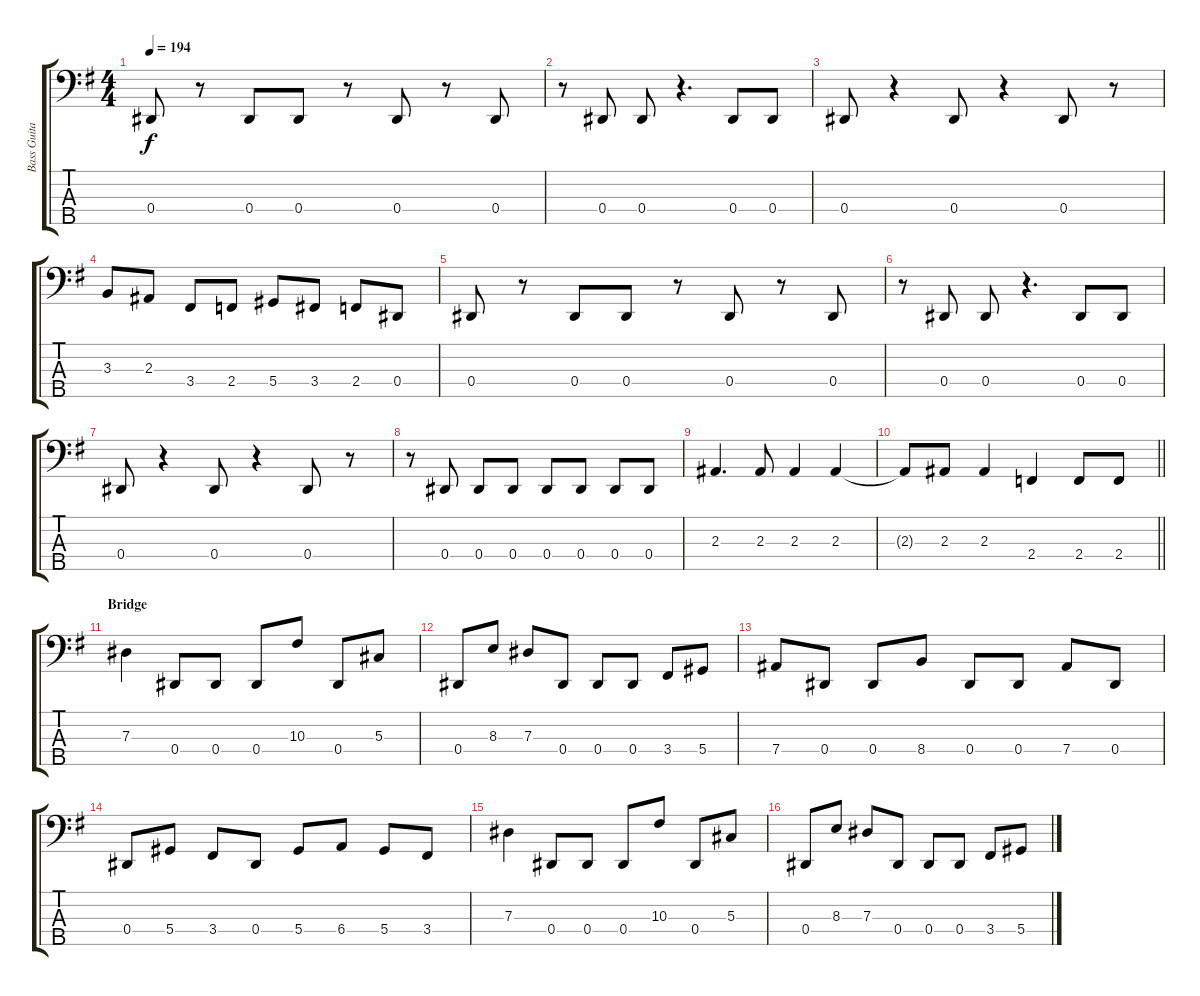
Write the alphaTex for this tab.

\track ("Bass Guitar" "Bass Guita") {instrument electricbassfinger}
\staff {score tabs}
\tuning (Gb2 Db2 Ab1 Eb1 Bb0) {hide}
\ts (4 4)
\tempo 194
\clef f4
\ks g
0.4.8{dy f} r.8 0.4.8 0.4.8 r.8 0.4.8 r.8 0.4.8 |
r.8 0.4.8 0.4.8 r.4{d} 0.4.8 0.4.8 |
0.4.8 r.4 0.4.8 r.4 0.4.8 r.8 |
3.3.8 2.3.8 3.4.8 2.4.8 5.4.8 3.4.8 2.4.8 0.4.8 |
0.4.8 r.8 0.4.8 0.4.8 r.8 0.4.8 r.8 0.4.8 |
r.8 0.4.8 0.4.8 r.4{d} 0.4.8 0.4.8 |
0.4.8 r.4 0.4.8 r.4 0.4.8 r.8 |
r.8 0.4.8 0.4.8 0.4.8 0.4.8 0.4.8 0.4.8 0.4.8 |
2.3.4{d} 2.3.8 2.3.4 2.3.4 |
\barLineRight lightlight
2.3{t}.8 2.3.8 2.3.4 2.4.4 2.4.8 2.4.8 |
\section ("" "Bridge")
7.3.4 0.4.8 0.4.8 0.4.8 10.3.8 0.4.8 5.3.8 |
0.4.8 8.3.8 7.3.8 0.4.8 0.4.8 0.4.8 3.4.8 5.4.8 |
7.4.8 0.4.8 0.4.8 8.4.8 0.4.8 0.4.8 7.4.8 0.4.8 |
0.4.8 5.4.8 3.4.8 0.4.8 5.4.8 6.4.8 5.4.8 3.4.8 |
7.3.4 0.4.8 0.4.8 0.4.8 10.3.8 0.4.8 5.3.8 |
0.4.8 8.3.8 7.3.8 0.4.8 0.4.8 0.4.8 3.4.8 5.4.8
